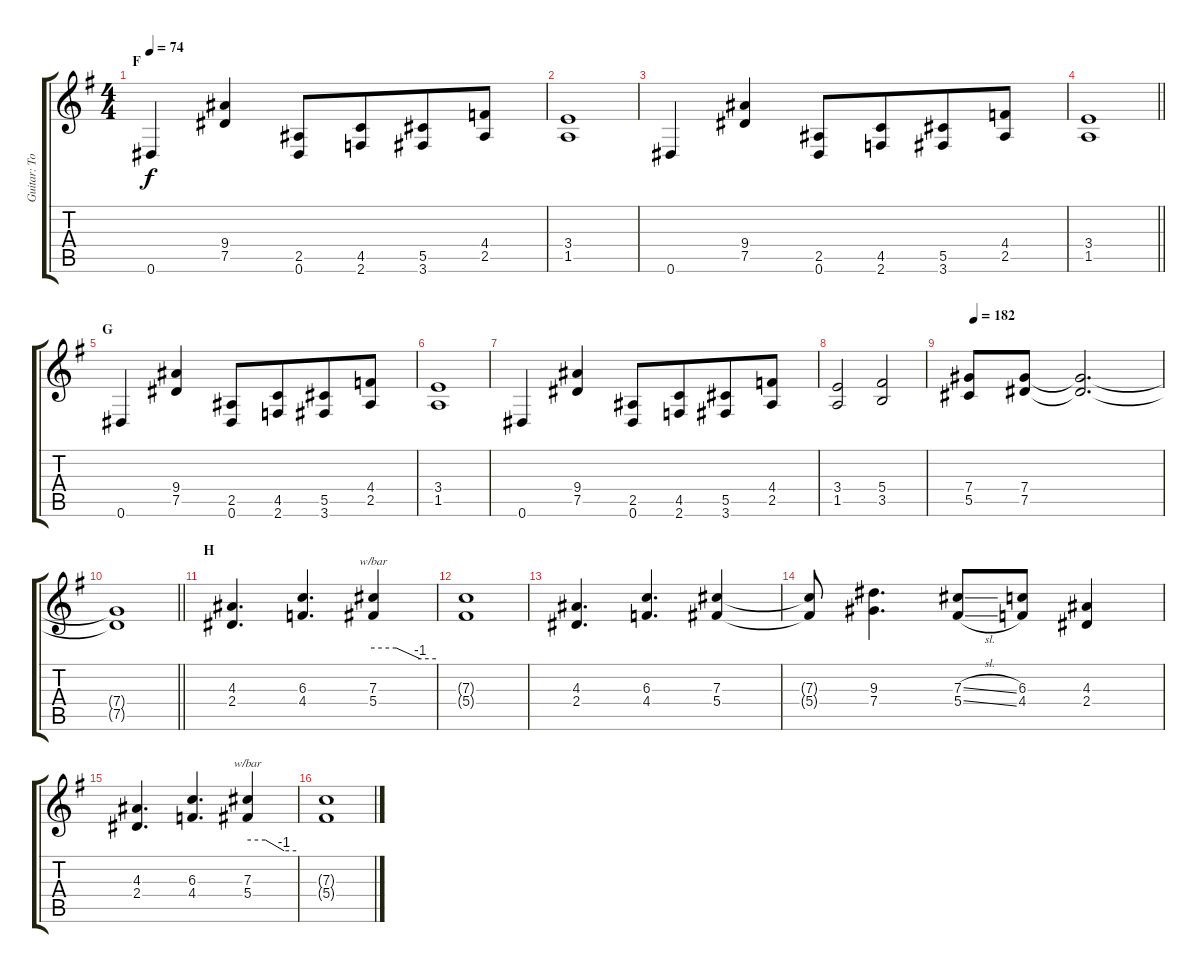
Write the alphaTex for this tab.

\track ("Guitar: Tony" "Guitar: To") {instrument overdrivenguitar}
\staff {score tabs}
\tuning (Eb4 Bb3 Gb3 Db3 Ab2 Eb2) {hide}
\ts (4 4)
\section ("" "F")
\tempo 74
\clef g2
\ks g
0.6.4{dy f} (9.4 7.5).4 (2.5 0.6).8 (4.5 2.6).8{beam merge} (5.5 3.6).8 (4.4 2.5).8 |
(3.4 1.5).1 |
0.6.4 (9.4 7.5).4 (2.5 0.6).8 (4.5 2.6).8{beam merge} (5.5 3.6).8 (4.4 2.5).8 |
\barLineRight lightlight
(3.4 1.5).1 |
\section ("" "G")
0.6.4 (9.4 7.5).4 (2.5 0.6).8 (4.5 2.6).8{beam merge} (5.5 3.6).8 (4.4 2.5).8 |
(3.4 1.5).1 |
0.6.4 (9.4 7.5).4 (2.5 0.6).8 (4.5 2.6).8{beam merge} (5.5 3.6).8 (4.4 2.5).8 |
(3.4 1.5).2 (5.4 3.5).2 |
\tempo (182 0.03125)
(7.4 5.5).8 (7.4 7.5).8 (7.4{t} 7.5{t}).2{d} |
\barLineRight lightlight
(7.4{t} 7.5{t}).1 |
\section ("" "H")
(4.3 2.4).4{d} (6.3 4.4).4{d} (7.3 5.4).4{tbe (custom default 0 0 22 0 45 -4 60 -4)} |
(7.3{t} 5.4{t}).1 |
(4.3 2.4).4{d} (6.3 4.4).4{d} (7.3 5.4).4 |
(7.3{t} 5.4{t}).8 (9.3 7.4).4{d} (7.3{sl} 5.4{sl}).8 (6.3 4.4).8 (4.3 2.4).4 |
(4.3 2.4).4{d} (6.3 4.4).4{d} (7.3 5.4).4{tbe (custom default 0 0 22 0 45 -4 60 -4)} |
(7.3{t} 5.4{t}).1
